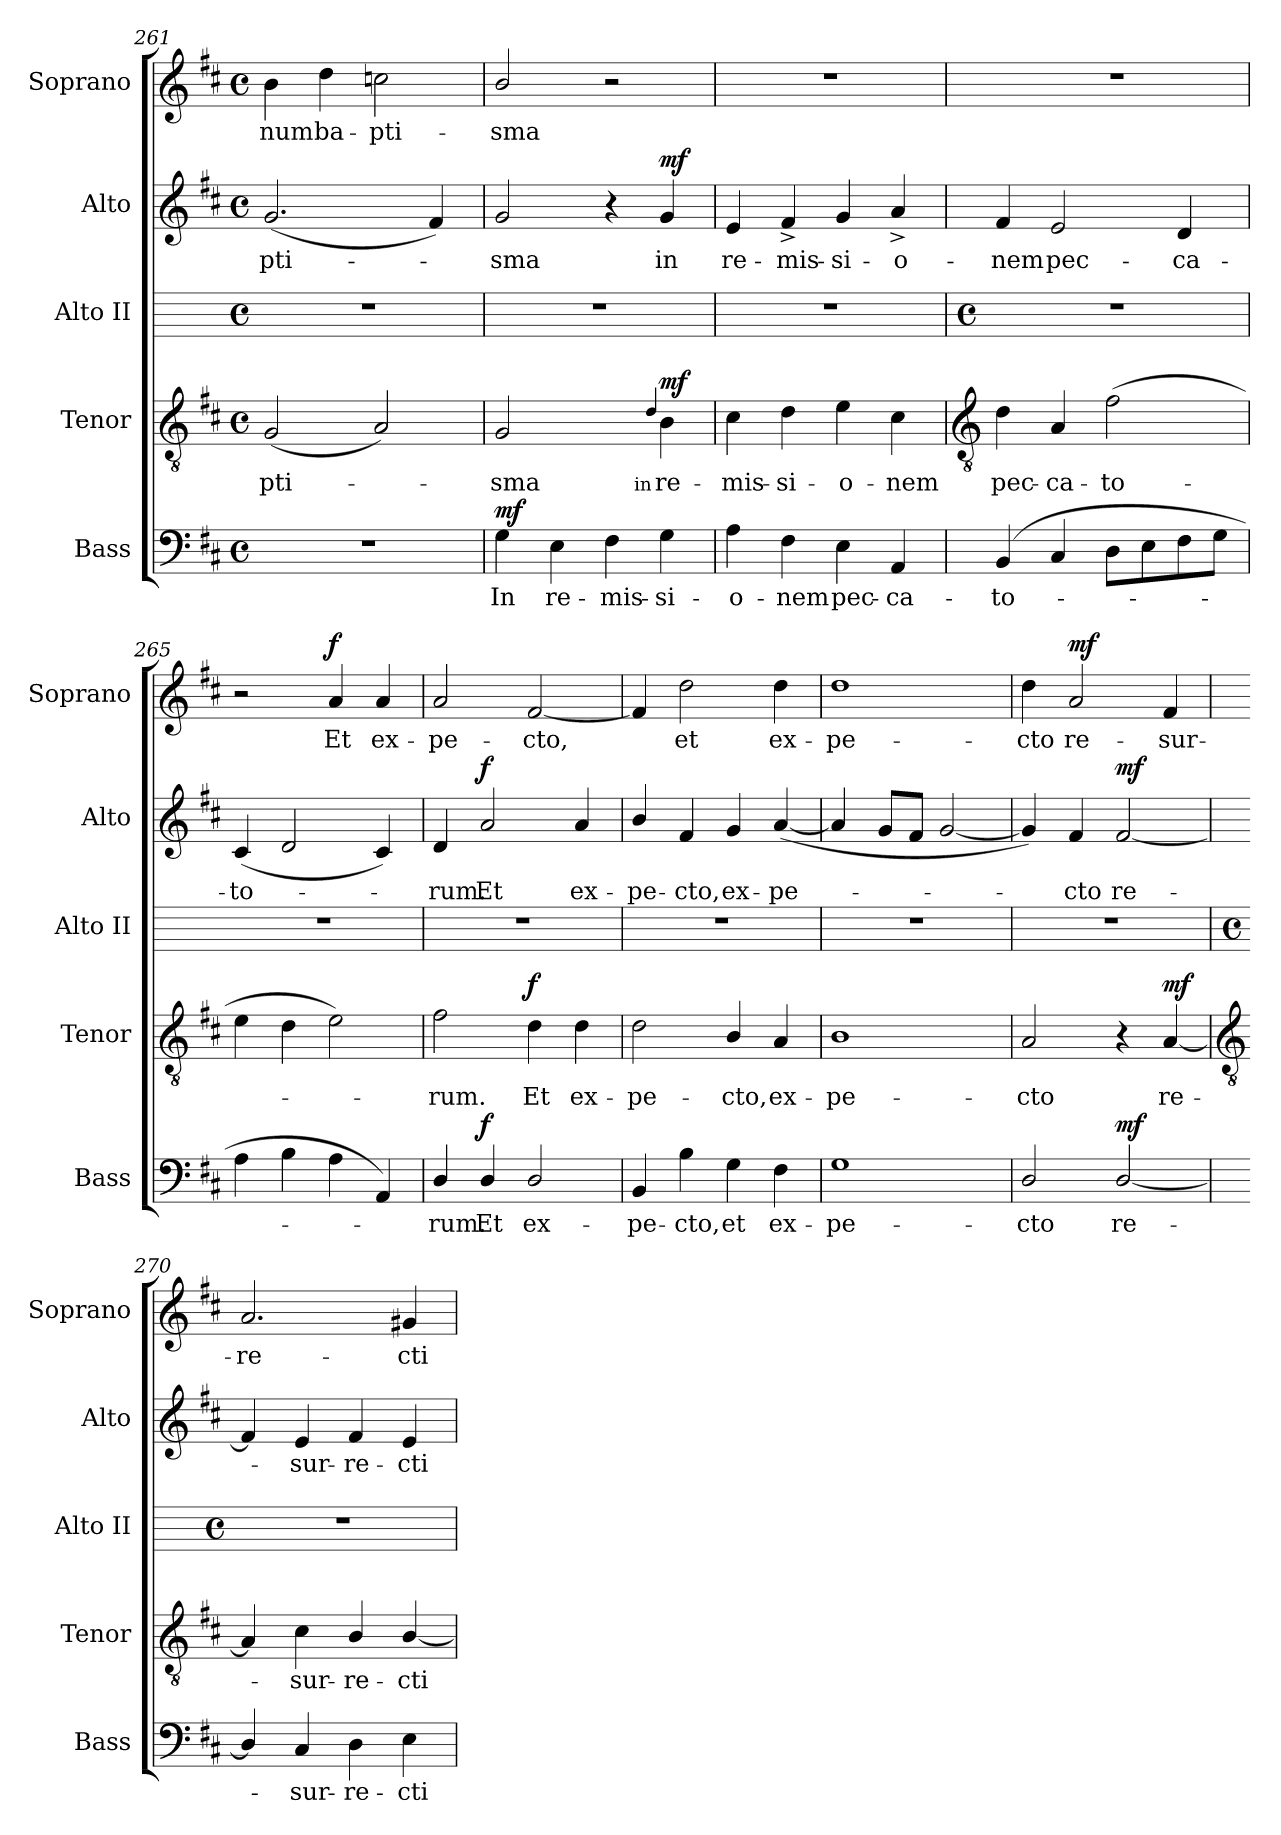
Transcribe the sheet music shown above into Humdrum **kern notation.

**kern	**text	**dynam	**kern	**text	**dynam	**kern	**kern	**text	**dynam	**kern	**text	**dynam
*part5	*part5	*part5	*part4	*part4	*part4	*part3	*part2	*part2	*part2	*part1	*part1	*part1
*staff5	*staff5	*staff5	*staff4	*staff4	*staff4	*staff3	*staff2	*staff2	*staff2	*staff1	*staff1	*staff1
*I"Bass	*	*	*I"Tenor	*	*	*I"Alto II	*I"Alto	*	*	*I"Soprano	*	*
*I'Bass	*	*	*I'Tenor	*	*	*I'Alto II	*I'Alto	*	*	*I'Soprano	*	*
*clefF4	*	*	*clefGv2	*	*	*	*clefG2	*	*	*clefG2	*	*
*k[f#c#]	*	*	*k[f#c#]	*	*	*	*k[f#c#]	*	*	*k[f#c#]	*	*
*D:	*	*	*D:	*	*	*	*D:	*	*	*D:	*	*
*M4/4	*	*	*M4/4	*	*	*M4/4	*M4/4	*	*	*M4/4	*	*
*met(c)	*	*	*met(c)	*	*	*met(c)	*met(c)	*	*	*met(c)	*	*
=261	=261	=261	=261	=261	=261	=261	=261	=261	=261	=261	=261	=261
!	!	!	!	!LO:LY:b	!	!	!	!LO:LY:b	!	!	!LO:LY:b	!
1r	.	.	(<2G	-pti-	.	1r	(<2.g	-pti-	.	4b	-num	.
!	!	!	!	!	!	!	!	!	!	!	!LO:LY:b	!
.	.	.	.	.	.	.	.	.	.	4dd	ba-	.
!	!	!	!	!	!	!	!	!	!	!	!LO:LY:b	!
.	.	.	2A)	.	.	.	.	.	.	2ccn	-pti-	.
.	.	.	.	.	.	.	4f#)	.	.	.	.	.
=262	=262	=262	=262	=262	=262	=262	=262	=262	=262	=262	=262	=262
!	!LO:LY:b	!LO:DY:b	!	!LO:LY:b	!	!	!	!LO:LY:b	!	!	!LO:LY:b	!
4G	In	mf	2G	sma	.	1r	2g	sma	.	2b/	-sma	.
!	!LO:LY:b	!	!	!	!	!	!	!	!	!	!	!
4E	re-	.	.	.	.	.	.	.	.	.	.	.
!	!LO:LY:b	!	!	!	!	!	!	!	!	!	!	!
4F#	-mis-	.	4ryy	.	.	.	4r	.	.	2r	.	.
!	!	!	!	!LO:LY:b	!	!	!	!	!	!	!	!
.	.	.	4qqd	in	.	.	.	.	.	.	.	.
!	!LO:LY:b	!	!	!LO:LY:b	!LO:DY:b	!	!	!LO:LY:b	!LO:DY:b	!	!	!
4G	-si-	.	4B	re-	mf	.	4g	in	mf	.	.	.
=263	=263	=263	=263	=263	=263	=263	=263	=263	=263	=263	=263	=263
!	!LO:LY:b	!	!	!LO:LY:b	!	!	!	!LO:LY:b	!	!	!	!
4A	-o-	.	4c#	-mis-	.	1r	4e	re-	.	1r	.	.
!	!LO:LY:b	!	!	!LO:LY:b	!	!	!	!LO:LY:b	!	!	!	!
4F#	-nem	.	4d	-si-	.	.	4f#^	-mis-	.	.	.	.
!	!LO:LY:b	!	!	!LO:LY:b	!	!	!	!LO:LY:b	!	!	!	!
4E	pec-	.	4e	-o-	.	.	4g	-si-	.	.	.	.
!	!LO:LY:b	!	!	!LO:LY:b	!	!	!	!LO:LY:b	!	!	!	!
4AA	-ca-	.	4c#	-nem	.	.	4a^	-o-	.	.	.	.
!!LO:LB:g=z
=264	=264	=264	=264	=264	=264	=264	=264	=264	=264	=264	=264	=264
*	*	*	*clefGv2	*	*	*	*	*	*	*	*	*
*	*	*	*	*	*	*M4/4	*	*	*	*	*	*
*	*	*	*	*	*	*met(c)	*	*	*	*	*	*
!	!LO:LY:b	!	!	!LO:LY:b	!	!	!	!LO:LY:b	!	!	!	!
(<4BB	-to-	.	4d	pec-	.	1r	4f#	-nem	.	1r	.	.
!	!	!	!	!LO:LY:b	!	!	!	!LO:LY:b	!	!	!	!
4C#	.	.	4A	-ca-	.	.	2e	pec-	.	.	.	.
!	!	!	!	!LO:LY:b	!	!	!	!	!	!	!	!
8DL	.	.	(>2f#	-to-	.	.	.	.	.	.	.	.
8E	.	.	.	.	.	.	.	.	.	.	.	.
!	!	!	!	!	!	!	!	!LO:LY:b	!	!	!	!
8F#	.	.	.	.	.	.	4d	-ca-	.	.	.	.
8GJ	.	.	.	.	.	.	.	.	.	.	.	.
=265	=265	=265	=265	=265	=265	=265	=265	=265	=265	=265	=265	=265
!	!	!	!	!	!	!	!	!LO:LY:b	!	!	!	!
4A	.	.	4e	.	.	1r	(<4c#	-to-	.	2r	.	.
4B	.	.	4d	.	.	.	2d	.	.	.	.	.
!	!	!	!	!	!	!	!	!	!	!	!LO:LY:b	!LO:DY:b
4A	.	.	2e)	.	.	.	.	.	.	4a	Et	f
!	!	!	!	!	!	!	!	!	!	!	!LO:LY:b	!
4AA)	.	.	.	.	.	.	4c#)	.	.	4a	ex-	.
=266	=266	=266	=266	=266	=266	=266	=266	=266	=266	=266	=266	=266
!	!LO:LY:b	!	!	!LO:LY:b	!	!	!	!LO:LY:b	!	!	!LO:LY:b	!
4D/	rum.	.	2f#	rum.	.	1r	4d	rum.	.	2a	-pe-	.
!	!LO:LY:b	!LO:DY:b	!	!	!	!	!	!LO:LY:b	!LO:DY:b	!	!	!
4D/	Et	f	.	.	.	.	2a	Et	f	.	.	.
!	!LO:LY:b	!	!	!LO:LY:b	!LO:DY:b	!	!	!	!	!	!LO:LY:b	!
2D/	ex-	.	4d	Et	f	.	.	.	.	[2f#	-cto,	.
!	!	!	!	!LO:LY:b	!	!	!	!LO:LY:b	!	!	!	!
.	.	.	4d	ex-	.	.	4a	ex-	.	.	.	.
=267	=267	=267	=267	=267	=267	=267	=267	=267	=267	=267	=267	=267
!	!LO:LY:b	!	!	!LO:LY:b	!	!	!	!LO:LY:b	!	!	!	!
4BB	-pe-	.	2d	-pe-	.	1r	4b/	-pe-	.	4f#]	.	.
!	!LO:LY:b	!	!	!	!	!	!	!LO:LY:b	!	!	!LO:LY:b	!
4B	-cto,	.	.	.	.	.	4f#	-cto,	.	2dd	et	.
!	!LO:LY:b	!	!	!LO:LY:b	!	!	!	!LO:LY:b	!	!	!	!
4G	et	.	4B/	-cto,	.	.	4g	ex-	.	.	.	.
!	!LO:LY:b	!	!	!LO:LY:b	!	!	!	!LO:LY:b	!	!	!LO:LY:b	!
4F#	ex-	.	4A	ex-	.	.	(<[4a	-pe-	.	4dd	ex-	.
=268	=268	=268	=268	=268	=268	=268	=268	=268	=268	=268	=268	=268
!	!LO:LY:b	!	!	!LO:LY:b	!	!	!	!	!	!	!LO:LY:b	!
1G	-pe-	.	1B	-pe-	.	1r	4a]	.	.	1dd	-pe-	.
.	.	.	.	.	.	.	8gL	.	.	.	.	.
.	.	.	.	.	.	.	8f#J	.	.	.	.	.
.	.	.	.	.	.	.	[2g	.	.	.	.	.
=269	=269	=269	=269	=269	=269	=269	=269	=269	=269	=269	=269	=269
!	!LO:LY:b	!	!	!LO:LY:b	!	!	!	!	!	!	!LO:LY:b	!
2D/	-cto	.	2A	-cto	.	1r	4g])	.	.	4dd	-cto	.
!	!	!	!	!	!	!	!	!LO:LY:b	!	!	!LO:LY:b	!LO:DY:b
.	.	.	.	.	.	.	4f#	cto	.	2a	re-	mf
!	!LO:LY:b	!LO:DY:b	!	!	!	!	!	!LO:LY:b	!LO:DY:b	!	!	!
[2D/	re-	mf	4r	.	.	.	[2f#	re-	mf	.	.	.
!	!	!	!	!LO:LY:b	!LO:DY:b	!	!	!	!	!	!LO:LY:b	!
.	.	.	[4A	re-	mf	.	.	.	.	4f#	-sur-	.
!!LO:LB:g=z
=270	=270	=270	=270	=270	=270	=270	=270	=270	=270	=270	=270	=270
*	*	*	*clefGv2	*	*	*	*	*	*	*	*	*
*	*	*	*	*	*	*M4/4	*	*	*	*	*	*
*	*	*	*	*	*	*met(c)	*	*	*	*	*	*
!	!	!	!	!	!	!	!	!	!	!	!LO:LY:b	!
4D/]	.	.	4A]	.	.	1r	4f#]	.	.	2.a	-re-	.
!	!LO:LY:b	!	!	!LO:LY:b	!	!	!	!LO:LY:b	!	!	!	!
4C#	sur-	.	4c#	sur-	.	.	4e	sur-	.	.	.	.
!	!LO:LY:b	!	!	!LO:LY:b	!	!	!	!LO:LY:b	!	!	!	!
4D	-re-	.	4B/	-re-	.	.	4f#	-re-	.	.	.	.
!	!LO:LY:b	!	!	!LO:LY:b	!	!	!	!LO:LY:b	!	!	!LO:LY:b	!
4E	-cti-	.	[4B/	-cti-	.	.	4e	-cti-	.	4g#X	-cti-	.
=	=	=	=	=	=	=	=	=	=	=	=	=
*-	*-	*-	*-	*-	*-	*-	*-	*-	*-	*-	*-	*-
